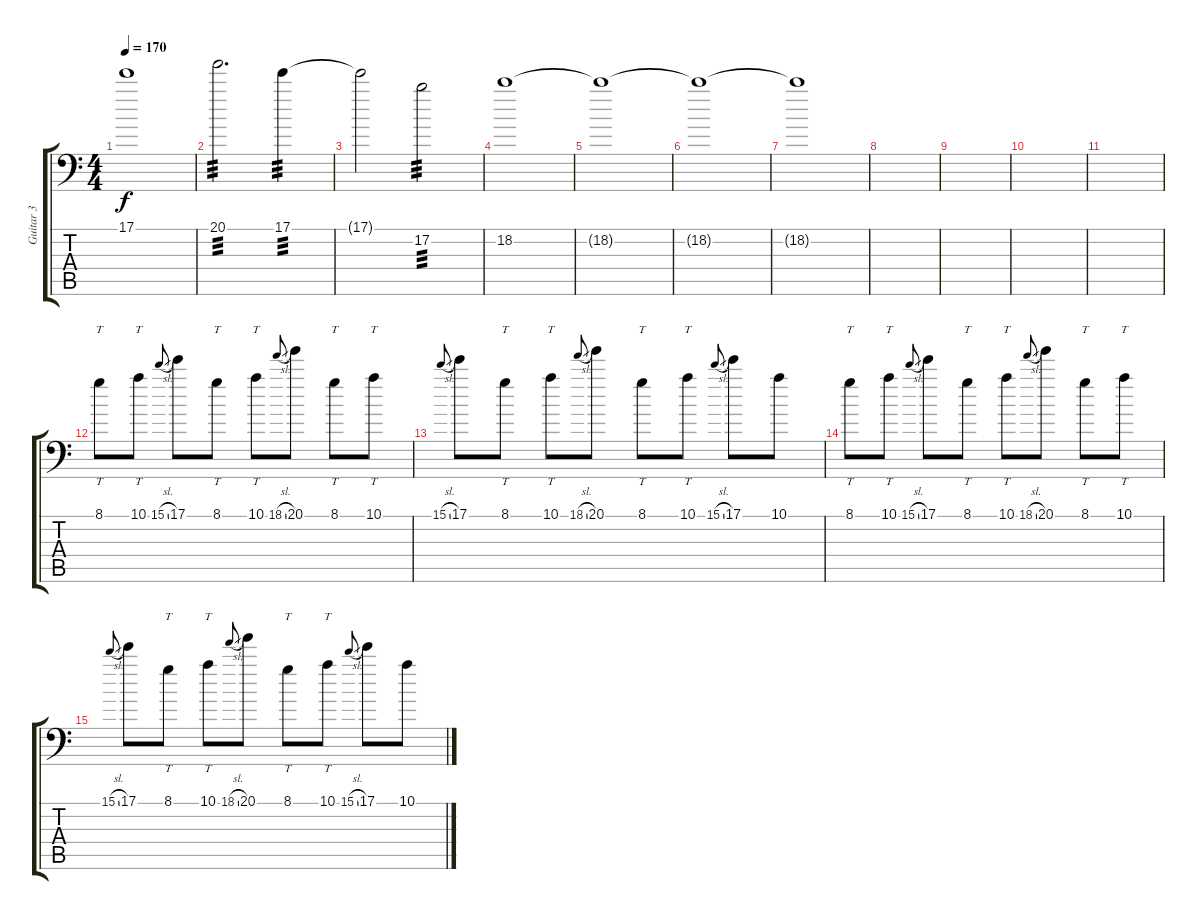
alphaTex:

\track ("Guitar 3" "Guitar 3") {instrument distortionguitar}
\staff {score tabs}
\tuning (B3 Gb3 D3 A2 E2 A1) {hide}
\ts (4 4)
\tempo 170
\clef f4
\ks c
17.1{t}.1{dy f} |
20.1.2{d tp 3} 17.1.4{tp 3} |
17.1{t}.2 17.2.2{tp 3} |
18.2.1{volume 5} |
18.2{t}.1 |
18.2{t}.1 |
18.2{t}.1 |
|
|
|
|
8.1.8{tt} 10.1.8{tt} 15.1{sl}.8{gr onbeat} 17.1.8 8.1.8{tt} 10.1.8{tt} 18.1{sl}.8{gr onbeat} 20.1.8 8.1.8{tt} 10.1.8{tt} |
15.1{sl}.8{gr onbeat} 17.1.8 8.1.8{tt} 10.1.8{tt} 18.1{sl}.8{gr onbeat} 20.1.8 8.1.8{tt} 10.1.8{tt} 15.1{sl}.8{gr onbeat} 17.1.8 10.1.8 |
8.1.8{tt} 10.1.8{tt} 15.1{sl}.8{gr onbeat} 17.1.8 8.1.8{tt} 10.1.8{tt} 18.1{sl}.8{gr onbeat} 20.1.8 8.1.8{tt} 10.1.8{tt} |
15.1{sl}.8{gr onbeat} 17.1.8 8.1.8{tt} 10.1.8{tt} 18.1{sl}.8{gr onbeat} 20.1.8 8.1.8{tt} 10.1.8{tt} 15.1{sl}.8{gr onbeat} 17.1.8 10.1.8
